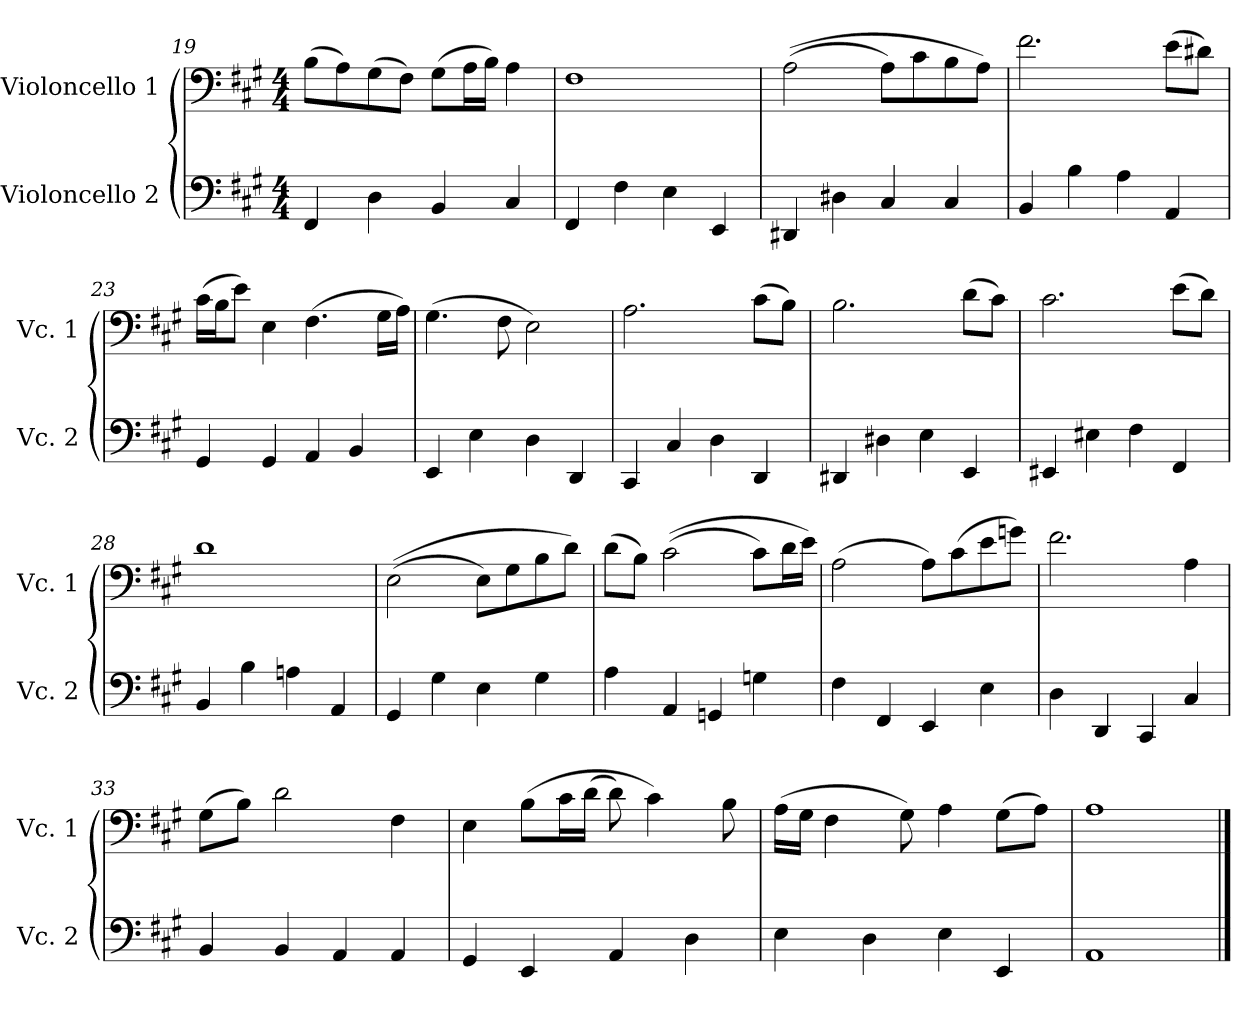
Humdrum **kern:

**kern	**kern
*part2	*part1
*staff2	*staff1
*I"Violoncello 2	*I"Violoncello 1
*I'Vc. 2	*I'Vc. 1
*clefF4	*clefF4
*k[f#c#g#]	*k[f#c#g#]
*M4/4	*M4/4
=19	=19
4FF#/	(>8B\L
.	8A\)
4D\	(>8G#\
.	8F#\J)
4BB/	(>8G#\L
.	16A\L
.	16B\JJ)
4C#/	4A\
=20	=20
4FF#/	1F#
4F#\	.
4E\	.
4EE/	.
=21	=21
4DD#X/	(>(>2A\
4D#X\	.
4C#/	8A\L)
.	8c#\
4C#/	8B\
.	8A\J)
!!LO:PB:g=z
=22	=22
4BB/	2.f#\
4B\	.
4A\	.
4AA/	(>8e\L
.	8d#X\J)
=23	=23
4GG#/	(>16c#\LL
.	16B\J
.	8e\J)
4GG#/	4E\
4AA/	(>4.F#\
4BB/	.
.	16G#\LL
.	16A\JJ)
=24	=24
4EE/	(>4.G#\
4E\	.
.	8F#\
4D\	2E\)
4DD/	.
=25	=25
4CC#/	2.A\
4C#/	.
4D\	.
4DD/	(>8c#\L
.	8B\J)
!!LO:LB:g=z
=26	=26
4DD#X/	2.B\
4D#X\	.
4E\	.
4EE/	(>8d\L
.	8c#\J)
=27	=27
4EE#X/	2.c#\
4E#X\	.
4F#\	.
4FF#/	(>8e\L
.	8d\J)
=28	=28
4BB/	1d
4B\	.
4An\	.
4AA/	.
=29	=29
4GG#/	(>(>2E\
4G#\	.
4E\	8E\L)
.	8G#\
4G#\	8B\
.	8d\J)
!!LO:LB:g=z
=30	=30
4A\	(>8d\L
.	8B\J)
4AA/	(>(>2c#\
4GGn/	.
4Gn\	8c#\L)
.	16d\L
.	16e\JJ)
=31	=31
4F#\	(>2A\
4FF#/	.
4EE/	8A\L)
.	(>8c#\
4E\	8e\
.	8gn\J)
=32	=32
4D\	2.f#\
4DD/	.
4CC#/	.
4C#/	4A\
=33	=33
4BB/	(>8G#\L
.	8B\J)
4BB/	2d\
4AA/	.
4AA/	4F#\
!!LO:LB:g=z
=34	=34
4GG#/	4E\
4EE/	(>8B\L
.	16c#\L
.	(>16d\JJ
4AA/	8d\)
.	4c#\)
4D\	.
.	8B\
=35	=35
4E\	(>16A\LL
.	16G#\JJ
.	4F#\
4D\	.
.	8G#\)
4E\	4A\
4EE/	(>8G#\L
.	8A\J)
=36	=36
1AA	1A
==	==
*-	*-
